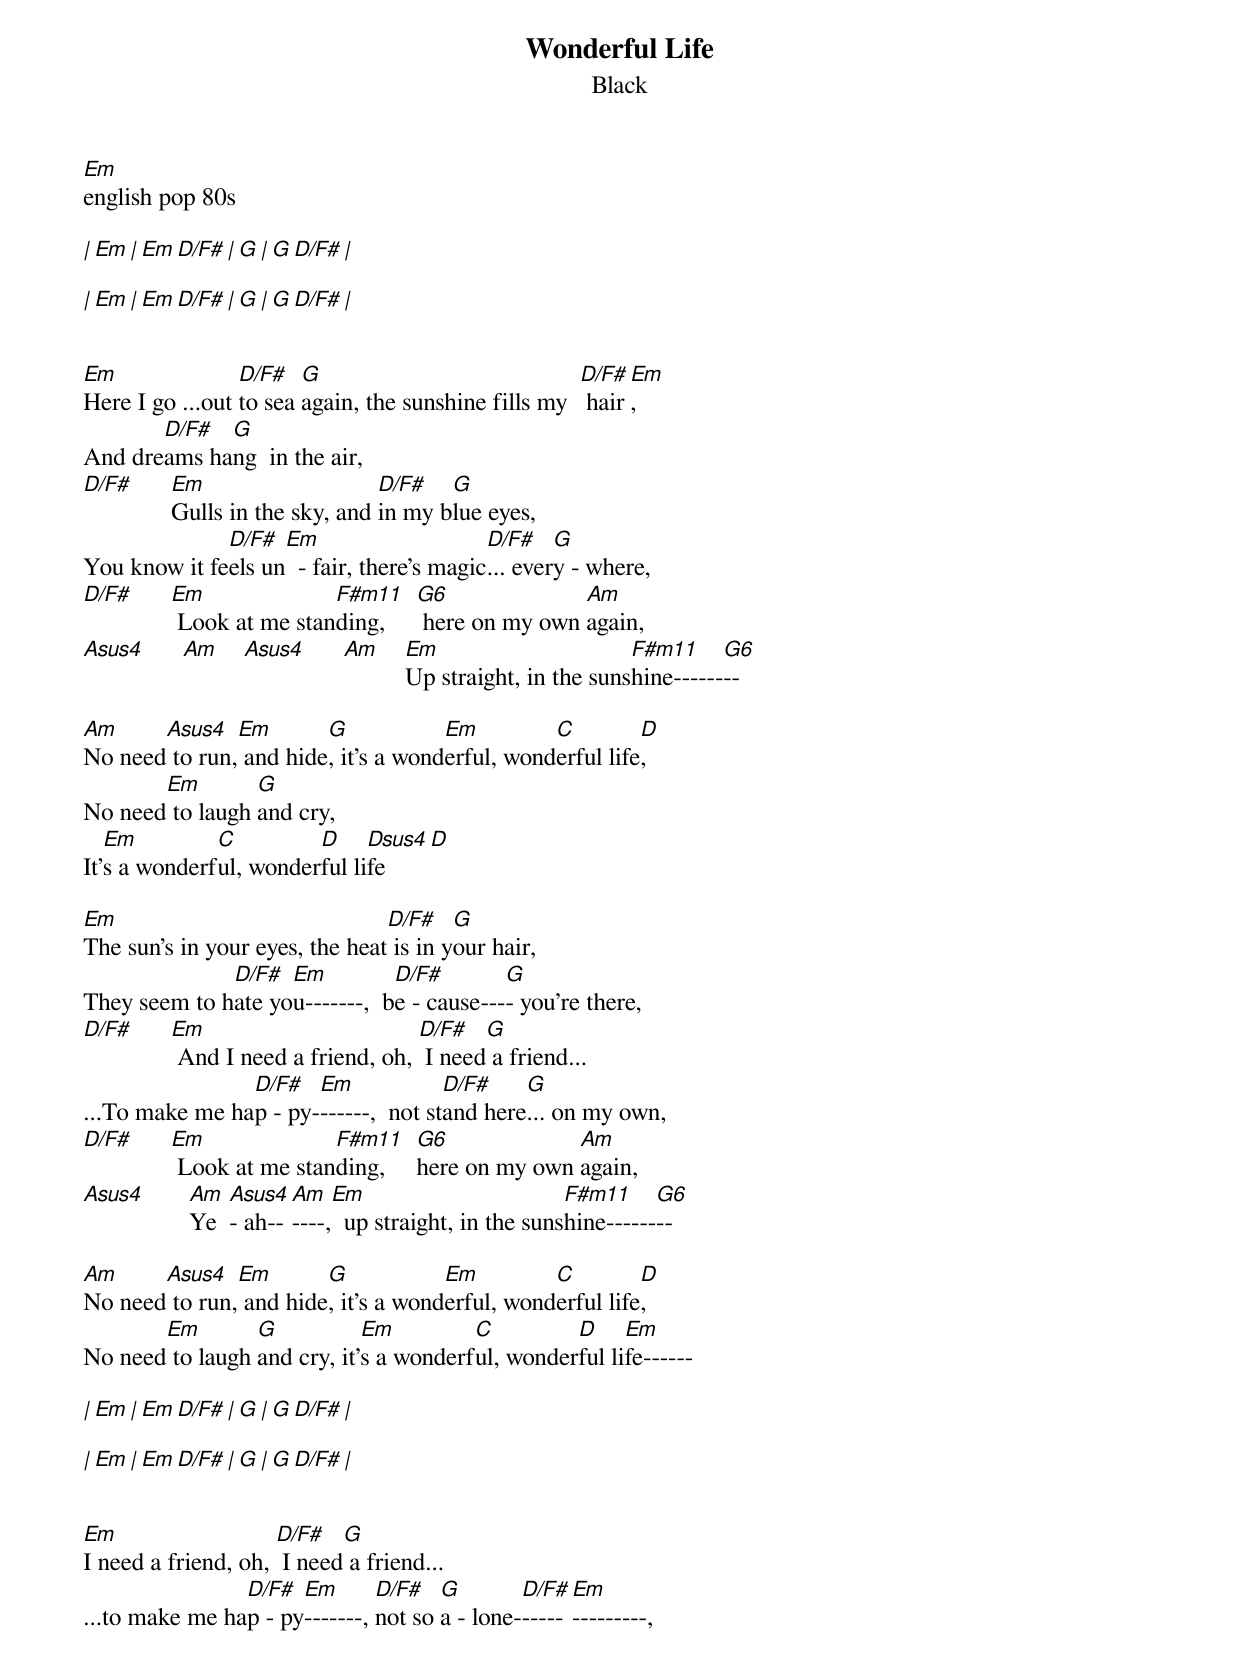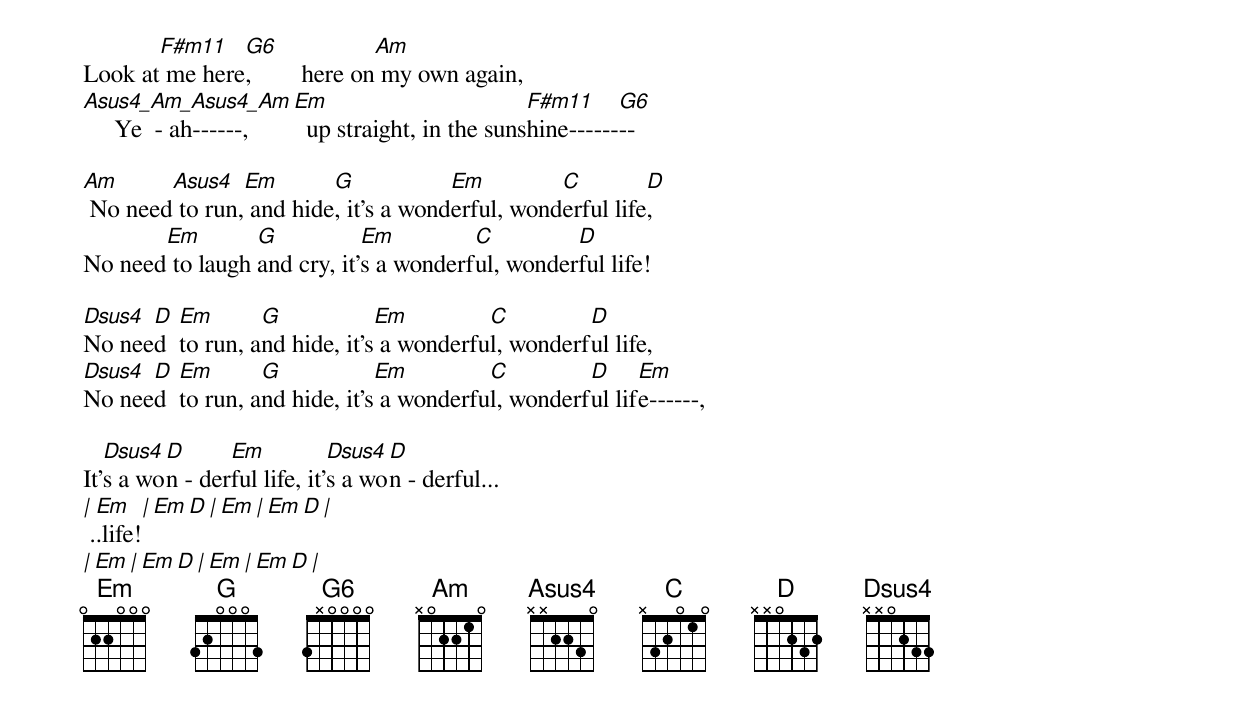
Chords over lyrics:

Wonderful Life
Black
Em
english pop 80s

| Em        | Em      D/F# |  G        | G      D/F# |

| Em        | Em      D/F# |  G        | G      D/F# |


Em               D/F#   G                             D/F# Em
Here I go ...out to sea again, the sunshine fills my   hair,
       D/F#  G
And dreams hang  in the air,
D/F#  Em                    D/F#   G
      Gulls in the sky, and in my blue eyes,
              D/F#  Em                     D/F#    G
You know it feels un  - fair, there's magic... every - where,
D/F#  Em              F#m11     G6              Am
       Look at me standing,      here on my own again,
Asus4 Am  Asus4 Am  Em                      F#m11     G6
                    Up straight, in the sunshine--------

Am     Asus4   Em       G            Em         C         D
No need to run, and hide, it's a wonderful, wonderful life,
       Em        G
No need to laugh and cry,
   Em         C         D     Dsus4 D
It's a wonderful, wonderful life

Em                              D/F#    G
The sun's in your eyes, the heat is in your hair,
              D/F#  Em          D/F#        G
They seem to hate you-------,  be - cause---- you're there,
D/F#  Em                        D/F#   G
       And I need a friend, oh,  I need a friend...
                D/F#   Em             D/F#    G
...To make me hap - py-------,  not stand here... on my own,
D/F#  Em              F#m11     G6             Am
       Look at me standing,     here on my own again,
Asus4  Am  Asus4 Am   Em                        F#m11     G6
       Ye  - ah------,  up straight, in the sunshine--------

Am     Asus4   Em       G            Em         C         D
No need to run, and hide, it's a wonderful, wonderful life,
       Em        G           Em         C         D     Em
No need to laugh and cry, it's a wonderful, wonderful life------

| Em        | Em      D/F# |  G        | G      D/F# |

| Em        | Em      D/F# |  G        | G      D/F# |


Em                   D/F#   G
I need a friend, oh,  I need a friend...
                D/F#  Em       D/F#   G        D/F# Em
...to make me hap - py-------, not so a - lone---------------,
       F#m11   G6              Am
Look at me here,        here on my own again,
Asus4_Am_Asus4_Am       Em                        F#m11     G6
     Ye  - ah------,      up straight, in the sunshine--------

Am      Asus4   Em       G            Em         C         D
 No need to run, and hide, it's a wonderful, wonderful life,
       Em        G           Em         C         D
No need to laugh and cry, it's a wonderful, wonderful life!

Dsus4 D  Em       G            Em         C         D
No need  to run, and hide, it's a wonderful, wonderful life,
Dsus4 D  Em       G            Em         C         D     Em
No need  to run, and hide, it's a wonderful, wonderful life------,

   Dsus4 D      Em           Dsus4 D
It's a won - derful life, it's a won - derful...
| Em        | Em        D |  Em       | Em      D |
 ..life!
| Em        | Em        D |  Em       | Em      D |
